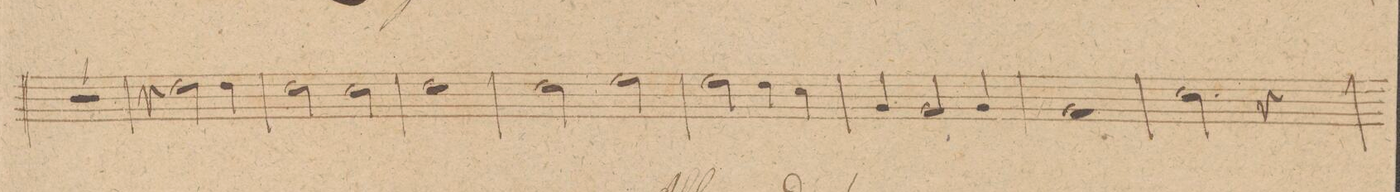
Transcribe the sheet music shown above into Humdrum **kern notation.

**kern	**dynam
*I"Trompetto. 1mo in A.	*
*clefG2	*
*k[f#c#g#]	*
*met(c)	*
*M4/4	*
1r	.
=8	=8
4r	.
2b\	.
4b\	.
=9	=9
2b\	.
2a\	.
=10	=10
1b	.
=11	=11
2b\	.
2cc#\	.
=12	=12
2cc#\	.
4b\	.
4a\	.
=13	=13
4e/	.
2e/	.
4e/	.
=14	=14
1e	.
=15	=15
2.a\	.
4r	.
=16	=16
*-	*-
